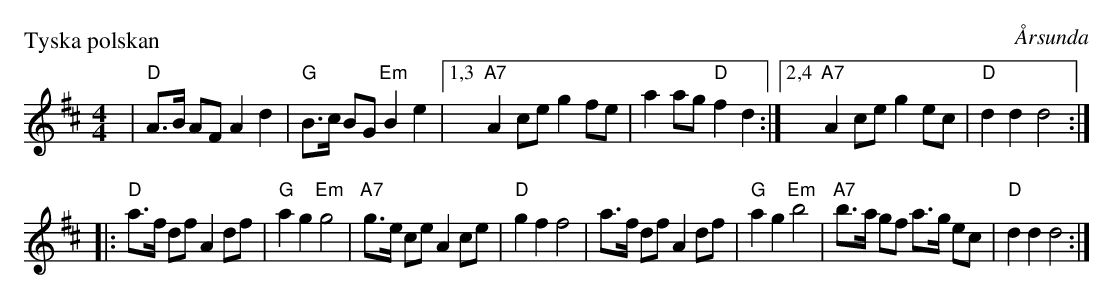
X:1
P: Tyska polskan
O: \AArsunda
M: 4/4
L: 1/8
K: D
| "D"A>B AF A2 d2 | "G"B>c BG "Em"B2 e2 |1,3 "A7"A2 ce g2 fe | a2 ag "D"f2 d2 \
                                       :|2,4 "A7"A2 ce g2 ec | "D"d2 d2 d4 :|
|: "D"a>f df A2 df | "G"a2g2"Em"g4 | "A7"g>e ce A2 ce | "D"g2f2f4 \
|     a>f df A2 df | "G"a2g2"Em"b4 | "A7"b>a gf a>g ec | "D"d2 d2 d4 :|
